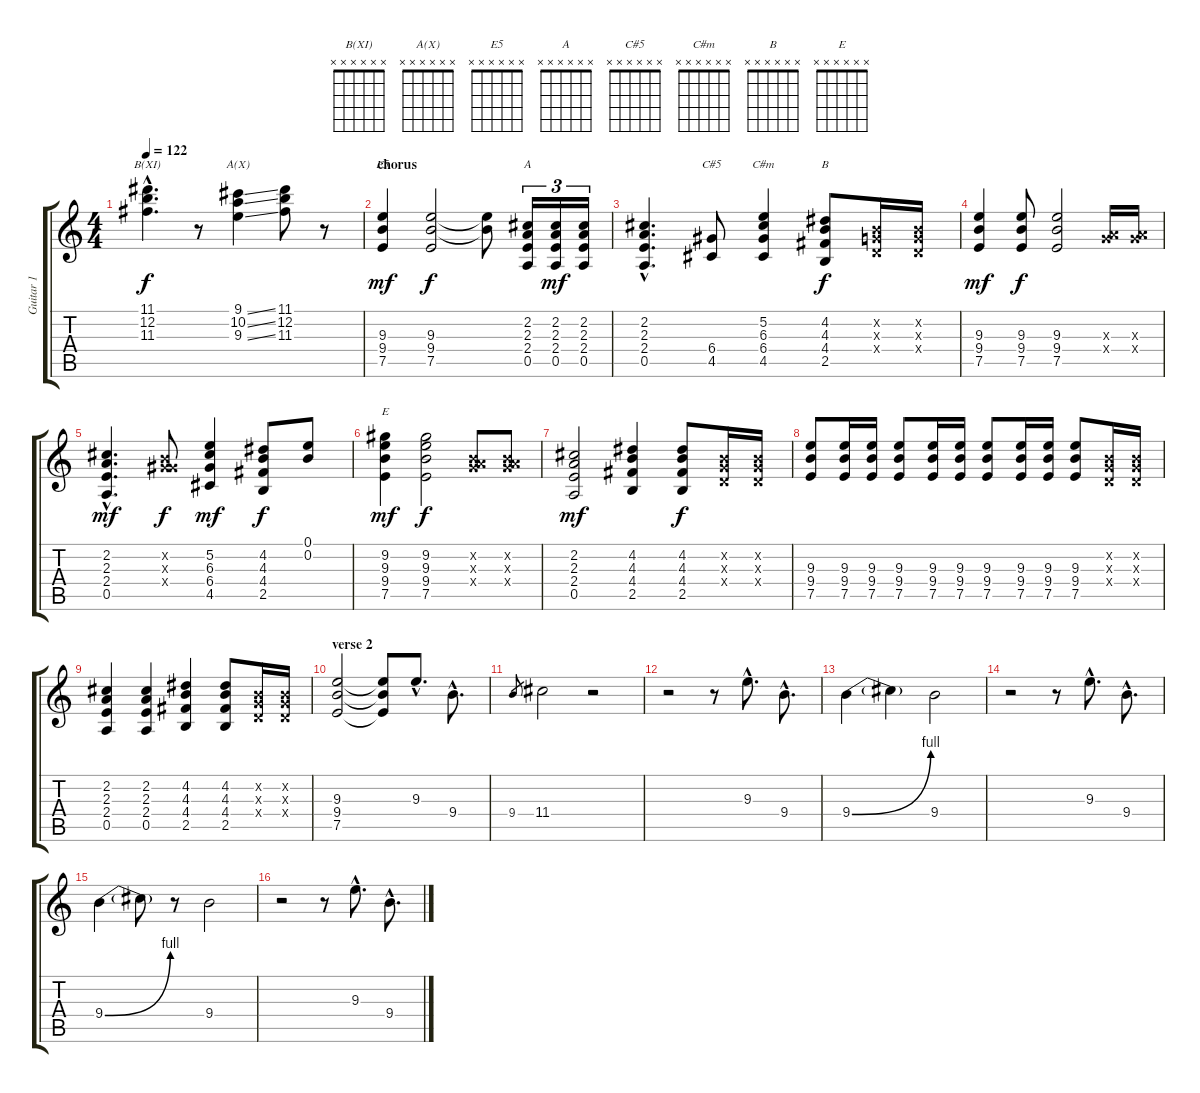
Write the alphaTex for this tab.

\track ("Guitar 1" "Guitar 1") {instrument electricguitarclean}
\staff {score tabs}
\tuning (E4 B3 G3 D3 A2 E2) {hide}
\chord ("B(XI)" x x x x x x) {firstfret 0}
\chord ("A(X)" x x x x x x) {firstfret 0}
\chord ("E5" x x x x x x) {firstfret 0}
\chord ("A" x x x x x x) {firstfret 0}
\chord ("C#5" x x x x x x) {firstfret 0}
\chord ("C#m" x x x x x x) {firstfret 0}
\chord ("B" x x x x x x) {firstfret 0}
\chord ("E" x x x x x x) {firstfret 0}
\ts (4 4)
\tempo 122
\clef g2
\ks c
(11.1{hac} 12.2{hac} 11.3{hac}).4{d ch "B(XI)" dy f} r.8 (9.1{ss} 10.2{ss} 9.3{ss}).4{ch "A(X)"} (11.1 12.2 11.3).8 r.8 |
\section ("" "chorus")
(9.3 9.4 7.5).4{ch "E5" dy mf} (9.3 9.4 7.5).2{dy f} (9.3{t} 9.4{t}).8 (2.2 2.3 2.4 0.5).16{tu (3 2) ch "A"} (2.2 2.3 2.4 0.5).16{tu (3 2) dy mf} (2.2 2.3 2.4 0.5).16{tu (3 2)} |
(2.2{hac} 2.3{hac} 2.4{hac} 0.5{hac}).4{d} (6.4 4.5).8{ch "C#5"} (5.2 6.3 6.4 4.5).4{ch "C#m"} (4.2 4.3 4.4 2.5).8{ch "B" dy f} (0.2{x} 0.3{x} 0.4{x}).16 (0.2{x} 0.3{x} 0.4{x}).16 |
(9.3 9.4 7.5).4{dy mf} (9.3 9.4 7.5).8{dy f} (9.3 9.4 7.5).2 (0.3{x} 7.4{x}).16 (0.3{x} 7.4{x}).16 |
(2.2{hac} 2.3{hac} 2.4{hac} 0.5{hac}).4{d dy mf} (0.2{x} 0.3{x} 6.4{x}).8{dy f} (5.2 6.3 6.4 4.5).4{dy mf} (4.2 4.3 4.4 2.5).8{dy f} (0.1 0.2).8 |
(9.2 9.3 9.4 7.5).4{ch "E" dy mf} (9.2 9.3 9.4 7.5).2{dy f} (0.2{x} 0.3{x} 7.4{x}).8 (0.2{x} 0.3{x} 7.4{x}).8 |
(2.2 2.3 2.4 0.5).2{dy mf} (4.2 4.3 4.4 2.5).4 (4.2 4.3 4.4 2.5).8{dy f} (0.2{x} 0.3{x} 0.4{x}).16 (0.2{x} 0.3{x} 0.4{x}).16 |
(9.3 9.4 7.5).8 (9.3 9.4 7.5).16 (9.3 9.4 7.5).16 (9.3 9.4 7.5).8 (9.3 9.4 7.5).16 (9.3 9.4 7.5).16 (9.3 9.4 7.5).8 (9.3 9.4 7.5).16 (9.3 9.4 7.5).16 (9.3 9.4 7.5).8 (0.2{x} 0.3{x} 0.4{x}).16 (0.2{x} 0.3{x} 0.4{x}).16 |
(2.2 2.3 2.4 0.5).4 (2.2 2.3 2.4 0.5).4 (4.2 4.3 4.4 2.5).4 (4.2 4.3 4.4 2.5).8 (0.2{x} 0.3{x} 0.4{x}).16 (0.2{x} 0.3{x} 0.4{x}).16 |
\section ("" "verse 2")
(9.3 9.4 7.5).2 (9.3{t} 9.4{t} 7.5{t}).8 9.3{hac}.8{d} 9.4{hac}.8{d} |
9.4.8{gr} 11.4.2 r.2 |
r.2 r.8 9.3{hac}.8{d} 9.4{hac}.8{d} |
9.4{be (bend 0 0 60 4)}.4 9.4{t}.4 9.4.2 |
r.2 r.8 9.3{hac}.8{d} 9.4{hac}.8{d} |
9.4{be (bend 0 0 60 4)}.4 9.4{t}.8 r.8 9.4.2 |
r.2 r.8 9.3{hac}.8{d} 9.4{hac}.8{d}
